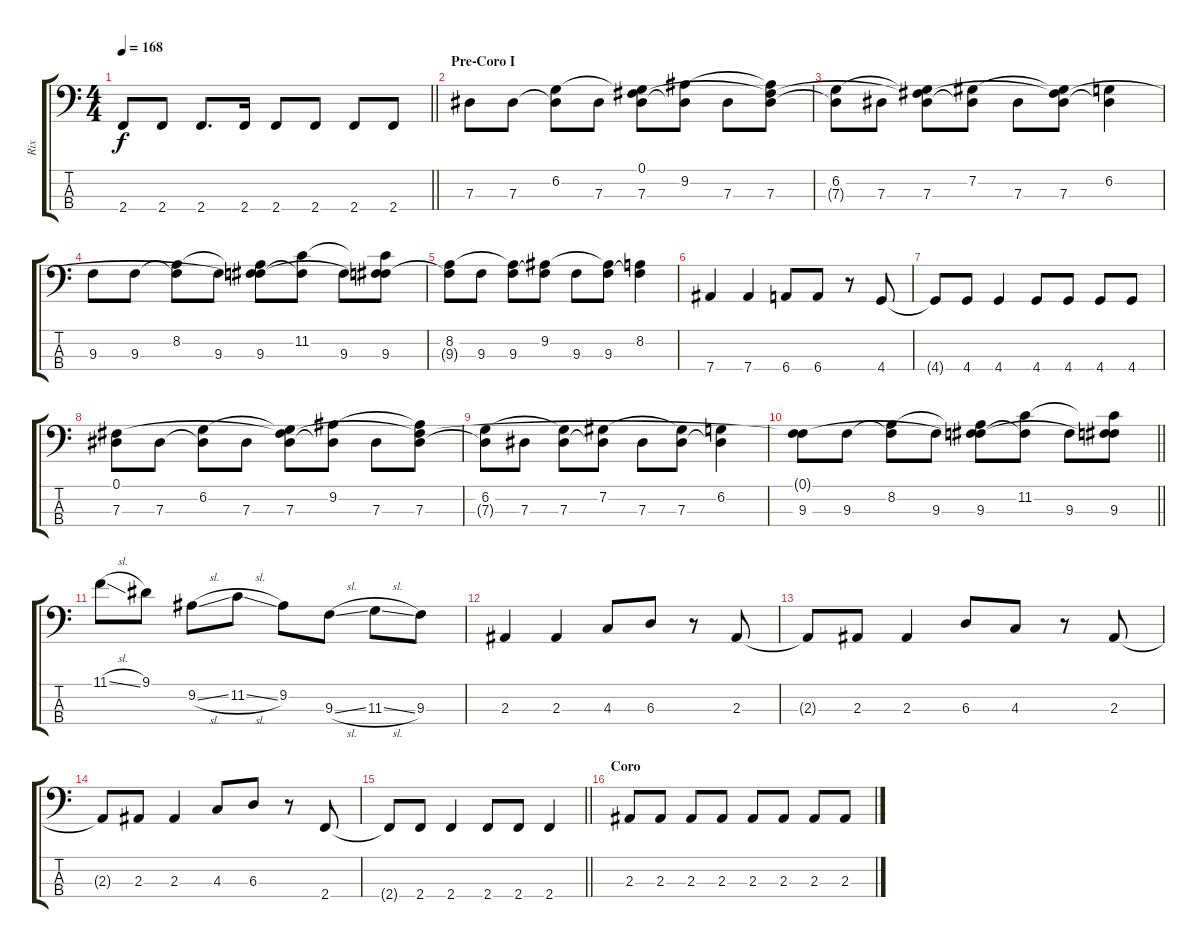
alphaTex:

\track ("Rix" "Rix") {instrument electricbasspick}
\staff {score tabs}
\tuning (Gb2 Db2 Ab1 Eb1) {hide}
\ts (4 4)
\tempo 168
\clef f4
\barLineRight lightlight
\ks c
2.4.8{dy f} 2.4.8 2.4.8{d} 2.4.16 2.4.8 2.4.8 2.4.8 2.4.8 |
\section ("" "Pre-Coro I")
7.3.8 7.3.8 (6.2 7.3{t}).8 7.3.8 (0.1 6.2{t} 7.3).8 (9.2 7.3{t}).8 7.3.8 (0.1{t} 9.2{t} 7.3).8 |
(6.2 7.3{t}).8 7.3.8 (0.1{t} 6.2{t} 7.3).8 (7.2 7.3{t}).8 7.3.8 (0.1{t} 7.2{t} 7.3).8 (6.2 7.3{t}).4 |
9.3.8 9.3.8 (8.2 9.3{t}).8 9.3.8 (0.1{t} 8.2{t} 9.3).8 (11.2 9.3{t}).8 9.3.8 (0.1{t} 11.2{t} 9.3).8 |
(8.2 9.3{t}).8 9.3.8 (8.2{t} 9.3).8 (9.2 9.3{t}).8 9.3.8 (9.2{t} 9.3).8 (8.2 9.3{t}).4 |
7.4.4 7.4.4 6.4.8 6.4.8 r.8 4.4.8 |
4.4{t}.8 4.4.8 4.4.4 4.4.8 4.4.8 4.4.8 4.4.8 |
(0.1 7.3).8 7.3.8 (6.2 7.3{t}).8 7.3.8 (0.1{t} 6.2{t} 7.3).8 (9.2 7.3{t}).8 7.3.8 (0.1{t} 9.2{t} 7.3).8 |
(6.2 7.3{t}).8 7.3.8 (6.2{t} 7.3).8 (7.2 7.3{t}).8 7.3.8 (7.2{t} 7.3).8 (6.2 7.3{t}).4 |
\barLineRight lightlight
(0.1{t} 9.3).8 9.3.8 (8.2 9.3{t}).8 9.3.8 (0.1{t} 8.2{t} 9.3).8 (11.2 9.3{t}).8 9.3.8 (0.1{t} 11.2{t} 9.3).8 |
11.1{sl}.8 9.1.8 9.2{sl}.8 11.2{sl}.8 9.2.8 9.3{sl}.8 11.3{sl}.8 9.3.8 |
2.3.4 2.3.4 4.3.8 6.3.8 r.8 2.3.8 |
2.3{t}.8 2.3.8 2.3.4 6.3.8 4.3.8 r.8 2.3.8 |
2.3{t}.8 2.3.8 2.3.4 4.3.8 6.3.8 r.8 2.4.8 |
\barLineRight lightlight
2.4{t}.8 2.4.8 2.4.4 2.4.8 2.4.8 2.4.4 |
\section ("" "Coro")
2.3.8 2.3.8 2.3.8 2.3.8 2.3.8 2.3.8 2.3.8 2.3.8
